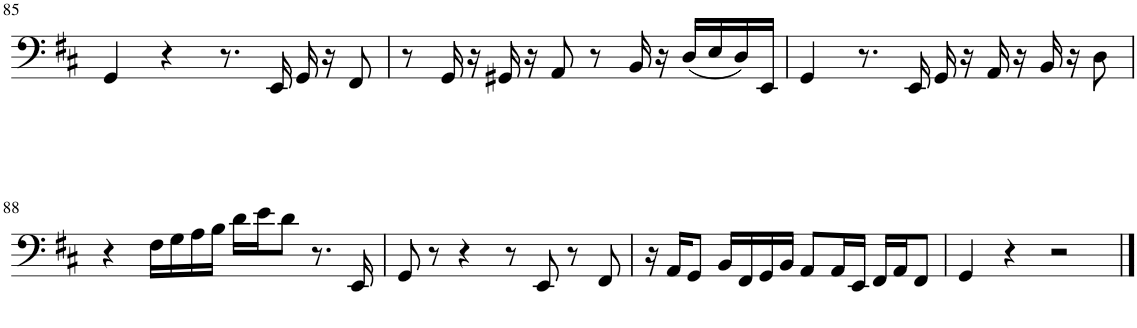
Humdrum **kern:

**kern
*part1
*staff1
*I"Piano
*I'Pno.
!!LO:PB:g=z
*clefF4
*k[f#c#]
*M4/4
=85
4GG/
4r
8.r
16EE/
16GG/
16r
8FF#/
=86
8r
16GG/
16r
16GG#X/
16r
8AA/
8r
16BB/
16r
(16D/LL
16E/
16D/)
16EE/JJ
=87
4GG/
8.r
16EE/
16GG/
16r
16AA/
16r
16BB/
16r
8D\
!!LO:LB:g=z
=88
4r
16F#\LL
16G\
16A\
16B\JJ
16d\LL
16e\J
8d\J
8.r
16EE/
=89
8GG/
8r
4r
8r
8EE/
8r
8FF#/
=90
16r
16AA/KL
8GG/J
16BB/LL
16FF#/
16GG/
16BB/JJ
8AA/L
16AA/L
16EE/JJ
16FF#/LL
16AA/J
8FF#/J
=91
4GG/
4r
2r
==
*-
